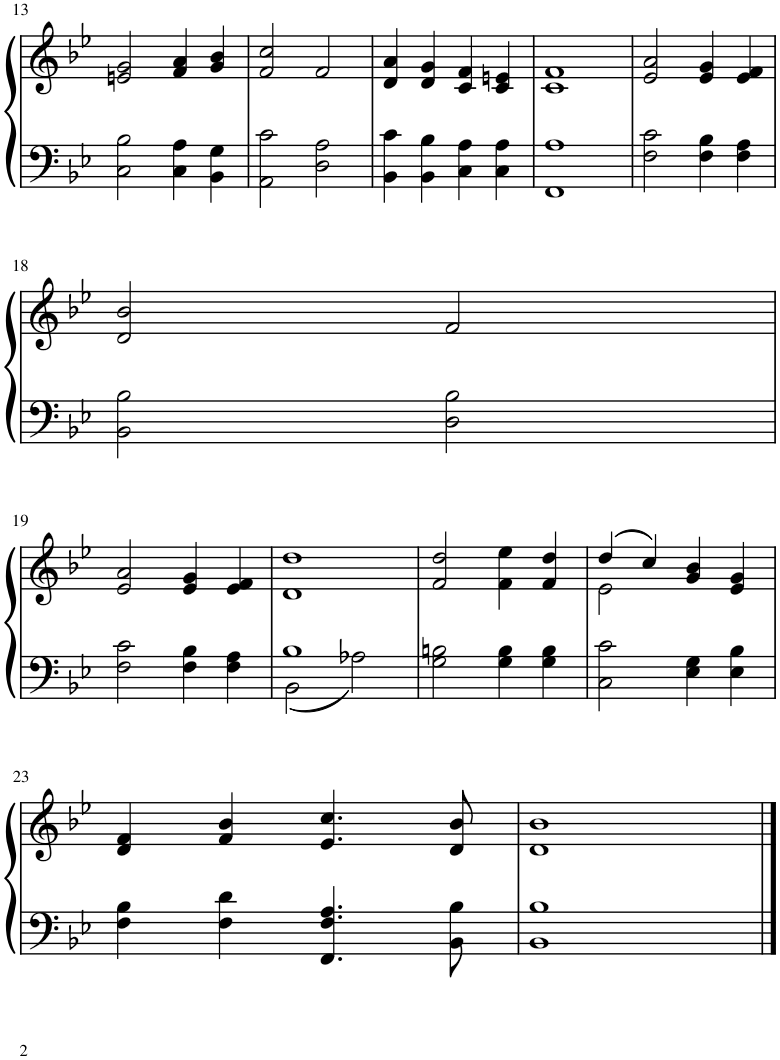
**kern	**kern
*part1	*part1
*staff2	*staff1
*I"Piano	*
*I'Pno.	*
!!LO:PB:g=z
*clefF4	*clefG2
*k[b-e-]	*k[b-e-]
*M4/4	*M4/4
=13	=13
2C\ 2B-\	2en/ 2g/
4C\ 4A\	4f/ 4a/
4BB-\ 4G\	4g/ 4b-/
=14	=14
2AA\ 2c\	2f/ 2cc/
2D\ 2A\	2f/
=15	=15
4BB-\ 4c\	4d/ 4a/
4BB-\ 4B-\	4d/ 4g/
4C\ 4A\	4c/ 4f/
4C\ 4A\	4c/ 4en/
=16	=16
1FF 1A	1c 1f
=17	=17
2F\ 2c\	2e-/ 2a/
4F\ 4B-\	4e-/ 4g/
4F\ 4A\	4e-/ 4f/
!!LO:LB:g=z
=18	=18
2BB-\ 2B-\	2d/ 2b-/
2D\ 2B-\	2f/
!!LO:LB:g=z
=19	=19
2F\ 2c\	2e-/ 2a/
4F\ 4B-\	4e-/ 4g/
4F\ 4A\	4e-/ 4f/
=20	=20
*^	*
1B-	2BB-\	1d 1dd
.	2A-X\	.
*v	*v	*
=21	=21
2G\ 2Bn\	2f/ 2dd/
4G\ 4B\	4f\ 4ee-\
4G\ 4B\	4f/ 4dd/
=22	=22
*	*^
2C\ 2c\	(4dd/	2e-\
.	4cc/)	.
4E-\ 4G\	4g/ 4b-/	2ryy
4E-\ 4B-\	4e-/ 4g/	.
*	*v	*v
!!LO:LB:g=z
=23	=23
4F\ 4B-\	4d/ 4f/
4F\ 4d\	4f/ 4b-/
4.FF/ 4.F/ 4.A/	4.e-/ 4.cc/
8BB-\ 8B-\	8d/ 8b-/
=24	=24
1BB- 1B-	1d 1b-
==	==
*-	*-
